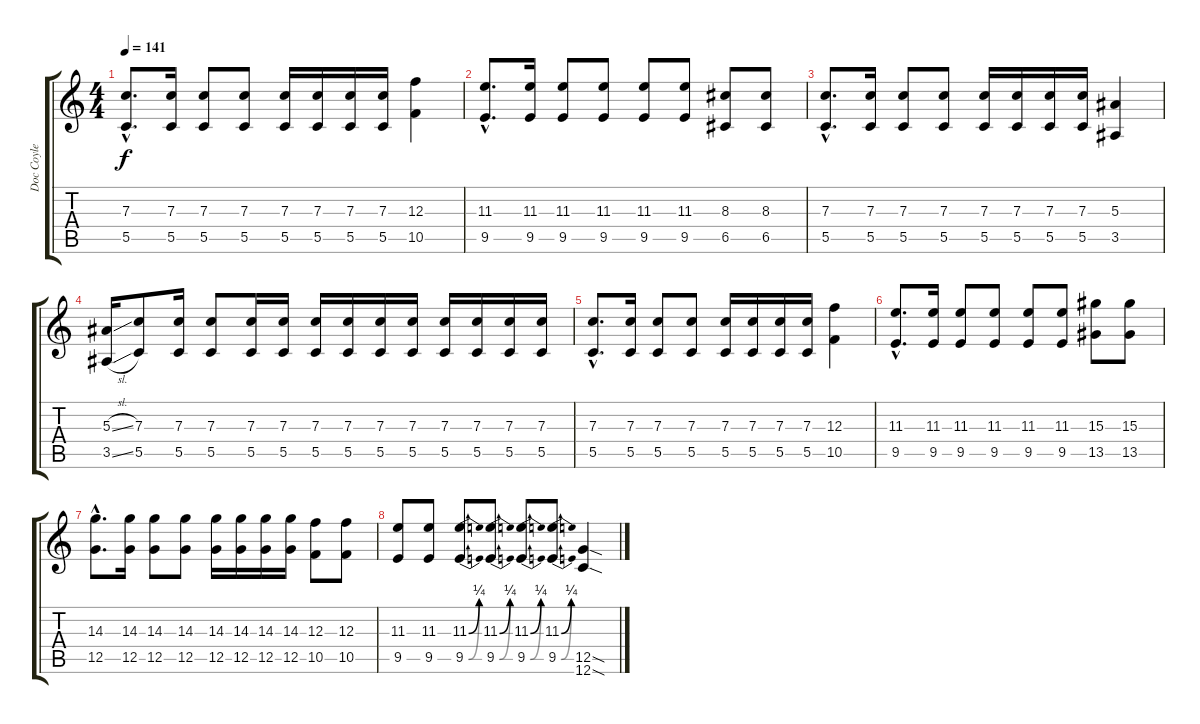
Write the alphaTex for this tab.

\track ("Doc Coyle (Lead Guitar)" "Doc Coyle ") {instrument distortionguitar}
\staff {score tabs}
\tuning (D4 A3 F3 C3 G2 C2) {hide}
\ts (4 4)
\tempo 141
\clef g2
\ks c
(7.3{hac} 5.5{hac}).8{d dy f} (7.3 5.5).16 (7.3 5.5).8 (7.3 5.5).8 (7.3 5.5).16 (7.3 5.5).16 (7.3 5.5).16 (7.3 5.5).16 (12.3 10.5).4 |
(11.3{hac} 9.5{hac}).8{d} (11.3 9.5).16 (11.3 9.5).8 (11.3 9.5).8 (11.3 9.5).8 (11.3 9.5).8 (8.3 6.5).8 (8.3 6.5).8 |
(7.3{hac} 5.5{hac}).8{d} (7.3 5.5).16 (7.3 5.5).8 (7.3 5.5).8 (7.3 5.5).16 (7.3 5.5).16 (7.3 5.5).16 (7.3 5.5).16 (5.3 3.5).4 |
(5.3{sl} 3.5{sl}).16 (7.3 5.5).8 (7.3 5.5).16 (7.3 5.5).8 (7.3 5.5).16 (7.3 5.5).16 (7.3 5.5).16 (7.3 5.5).16 (7.3 5.5).16 (7.3 5.5).16 (7.3 5.5).16 (7.3 5.5).16 (7.3 5.5).16 (7.3 5.5).16 |
(7.3{hac} 5.5{hac}).8{d} (7.3 5.5).16 (7.3 5.5).8 (7.3 5.5).8 (7.3 5.5).16 (7.3 5.5).16 (7.3 5.5).16 (7.3 5.5).16 (12.3 10.5).4 |
(11.3{hac} 9.5{hac}).8{d} (11.3 9.5).16 (11.3 9.5).8 (11.3 9.5).8 (11.3 9.5).8 (11.3 9.5).8 (15.3 13.5).8 (15.3 13.5).8 |
(14.3{hac} 12.5{hac}).8{d} (14.3 12.5).16 (14.3 12.5).8 (14.3 12.5).8 (14.3 12.5).16 (14.3 12.5).16 (14.3 12.5).16 (14.3 12.5).16 (12.3 10.5).8 (12.3 10.5).8 |
(11.3 9.5).8 (11.3 9.5).8 (11.3{be (bend 0 0 60 1)} 9.5{be (bend 0 0 60 1)}).8 (11.3{be (bend 0 0 60 1)} 9.5{be (bend 0 0 60 1)}).8 (11.3{be (bend 0 0 60 1)} 9.5{be (bend 0 0 60 1)}).8 (11.3{be (bend 0 0 60 1)} 9.5{be (bend 0 0 60 1)}).8 (12.5{sod} 12.6{sod}).4
